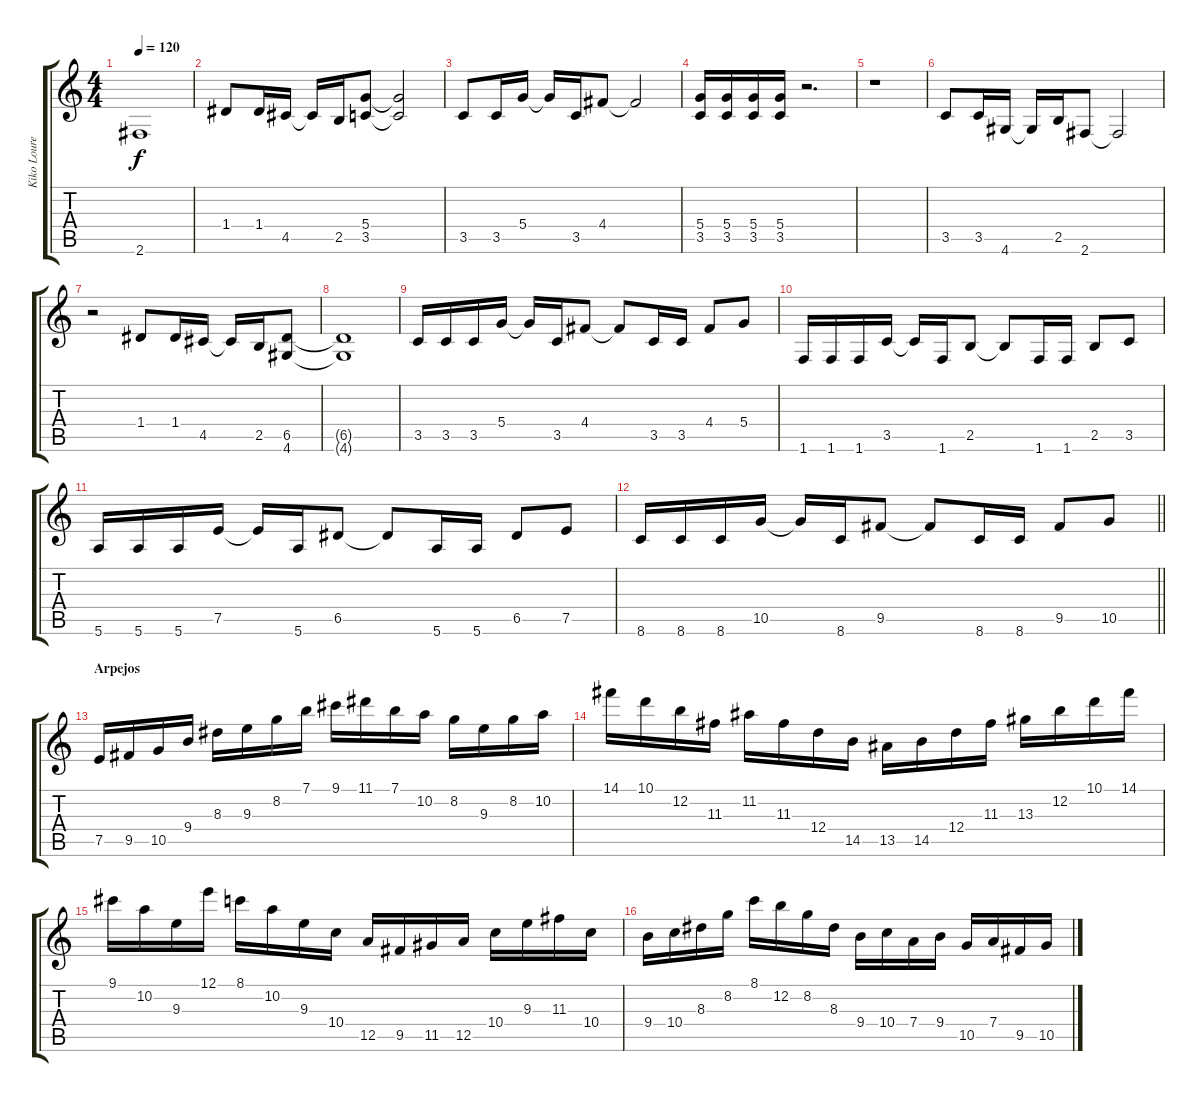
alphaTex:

\track ("Kiko Loureiro" "Kiko Loure") {instrument distortionguitar}
\staff {score tabs}
\tuning (E4 B3 G3 D3 A2 E2) {hide}
\ts (4 4)
\tempo 120
\clef g2
\ks c
2.6{t}.1{dy f} |
1.4.8 1.4.16 4.5.16 4.5{t}.16 2.5.16 (5.4 3.5).8 (5.4{t} 3.5{t}).2 |
3.5.8 3.5.16 5.4.16 5.4{t}.16 3.5.16 4.4.8 4.4{t}.2 |
(5.4 3.5).16 (5.4 3.5).16 (5.4 3.5).16 (5.4 3.5).16 r.2{d} |
r.1 |
3.5.8 3.5.16 4.6.16 4.6{t}.16 2.5.16 2.6.8 2.6{t}.2 |
r.2 1.4.8 1.4.16 4.5.16 4.5{t}.16 2.5.16 (6.5 4.6).8 |
(6.5{t} 4.6{t}).1 |
3.5.16 3.5.16 3.5.16 5.4.16 5.4{t}.16 3.5.16 4.4.8 4.4{t}.8 3.5.16 3.5.16 4.4.8 5.4.8 |
1.6.16 1.6.16 1.6.16 3.5.16 3.5{t}.16 1.6.16 2.5.8 2.5{t}.8 1.6.16 1.6.16 2.5.8 3.5.8 |
5.6.16 5.6.16 5.6.16 7.5.16 7.5{t}.16 5.6.16 6.5.8 6.5{t}.8 5.6.16 5.6.16 6.5.8 7.5.8 |
\barLineRight lightlight
8.6.16 8.6.16 8.6.16 10.5.16 10.5{t}.16 8.6.16 9.5.8 9.5{t}.8 8.6.16 8.6.16 9.5.8 10.5.8 |
\section ("" "Arpejos")
7.5.16 9.5.16 10.5.16 9.4.16 8.3.16 9.3.16 8.2.16 7.1.16 9.1.16 11.1.16 7.1.16 10.2.16 8.2.16 9.3.16 8.2.16 10.2.16 |
14.1.16 10.1.16 12.2.16 11.3.16 11.2.16 11.3.16 12.4.16 14.5.16 13.5.16 14.5.16 12.4.16 11.3.16 13.3.16 12.2.16 10.1.16 14.1.16 |
9.1.16 10.2.16 9.3.16 12.1.16 8.1.16 10.2.16 9.3.16 10.4.16 12.5.16 9.5.16 11.5.16 12.5.16 10.4.16 9.3.16 11.3.16 10.4.16 |
9.4.16 10.4.16 8.3.16 8.2.16 8.1.16 12.2.16 8.2.16 8.3.16 9.4.16 10.4.16 7.4.16 9.4.16 10.5.16 7.4.16 9.5.16 10.5.16
